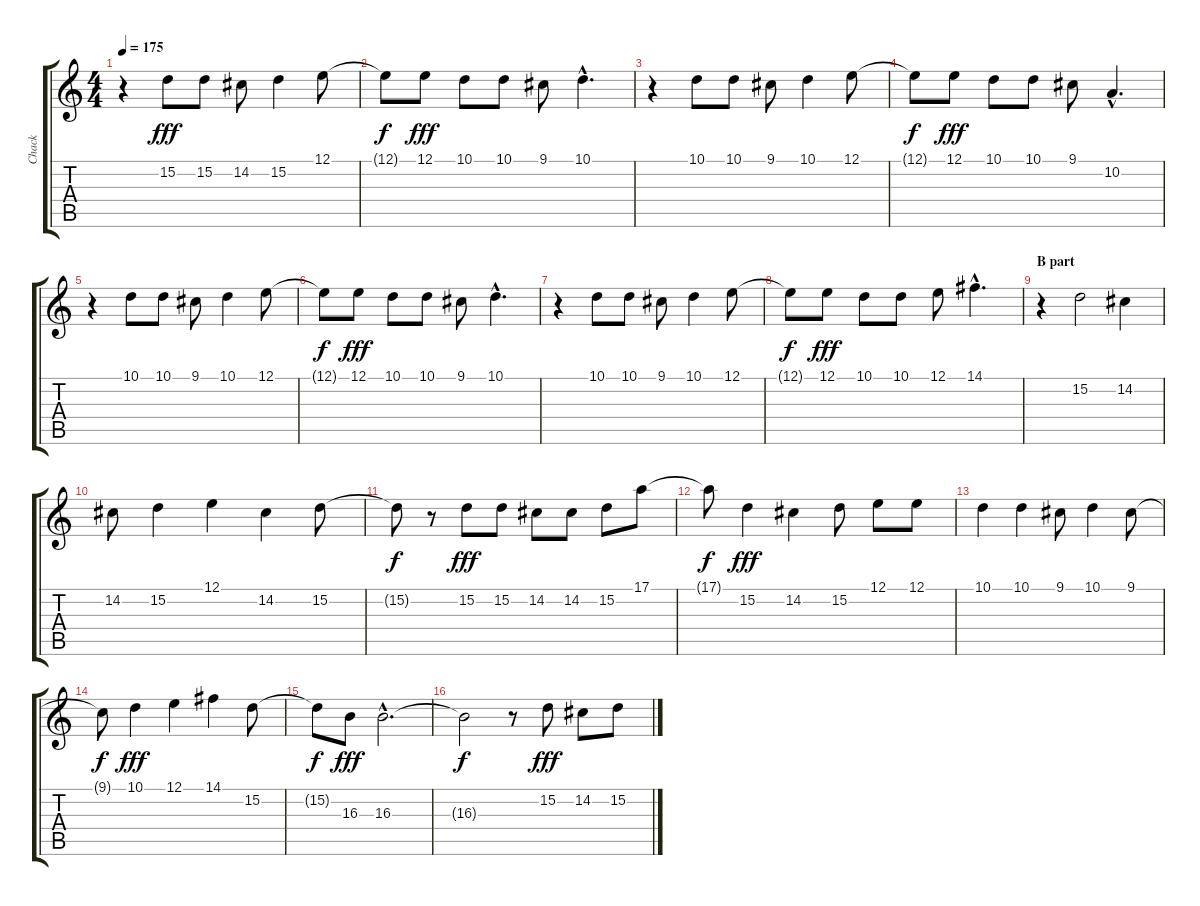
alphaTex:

\track ("Chack" "Chack") {instrument synthvoice}
\staff {score tabs}
\tuning (E4 B3 G3 D3 A2 E2) {hide}
\ts (4 4)
\tempo 175
\clef g2
\ks c
r.4{dy fff} 15.2.8 15.2.8 14.2.8 15.2.4 12.1.8 |
12.1{t}.8{dy f} 12.1.8{dy fff} 10.1.8 10.1.8 9.1.8 10.1{hac}.4{d} |
r.4 10.1.8 10.1.8 9.1.8 10.1.4 12.1.8 |
12.1{t}.8{dy f} 12.1.8{dy fff} 10.1.8 10.1.8 9.1.8 10.2{hac}.4{d} |
r.4 10.1.8 10.1.8 9.1.8 10.1.4 12.1.8 |
12.1{t}.8{dy f} 12.1.8{dy fff} 10.1.8 10.1.8 9.1.8 10.1{hac}.4{d} |
r.4 10.1.8 10.1.8 9.1.8 10.1.4 12.1.8 |
12.1{t}.8{dy f} 12.1.8{dy fff} 10.1.8 10.1.8 12.1.8 14.1{hac}.4{d} |
\section ("" "B part")
r.4 15.2.2 14.2.4 |
14.2.8 15.2.4 12.1.4 14.2.4 15.2.8 |
15.2{t}.8{dy f} r.8 15.2.8{dy fff} 15.2.8 14.2.8 14.2.8 15.2.8 17.1.8 |
17.1{t}.8{dy f} 15.2.4{dy fff} 14.2.4 15.2.8 12.1.8 12.1.8 |
10.1.4 10.1.4 9.1.8 10.1.4 9.1.8 |
9.1{t}.8{dy f} 10.1.4{dy fff} 12.1.4 14.1.4 15.2.8 |
15.2{t}.8{dy f} 16.3.8{dy fff} 16.3{hac}.2{d} |
16.3{t}.2{dy f} r.8 15.2.8{dy fff} 14.2.8 15.2.8
